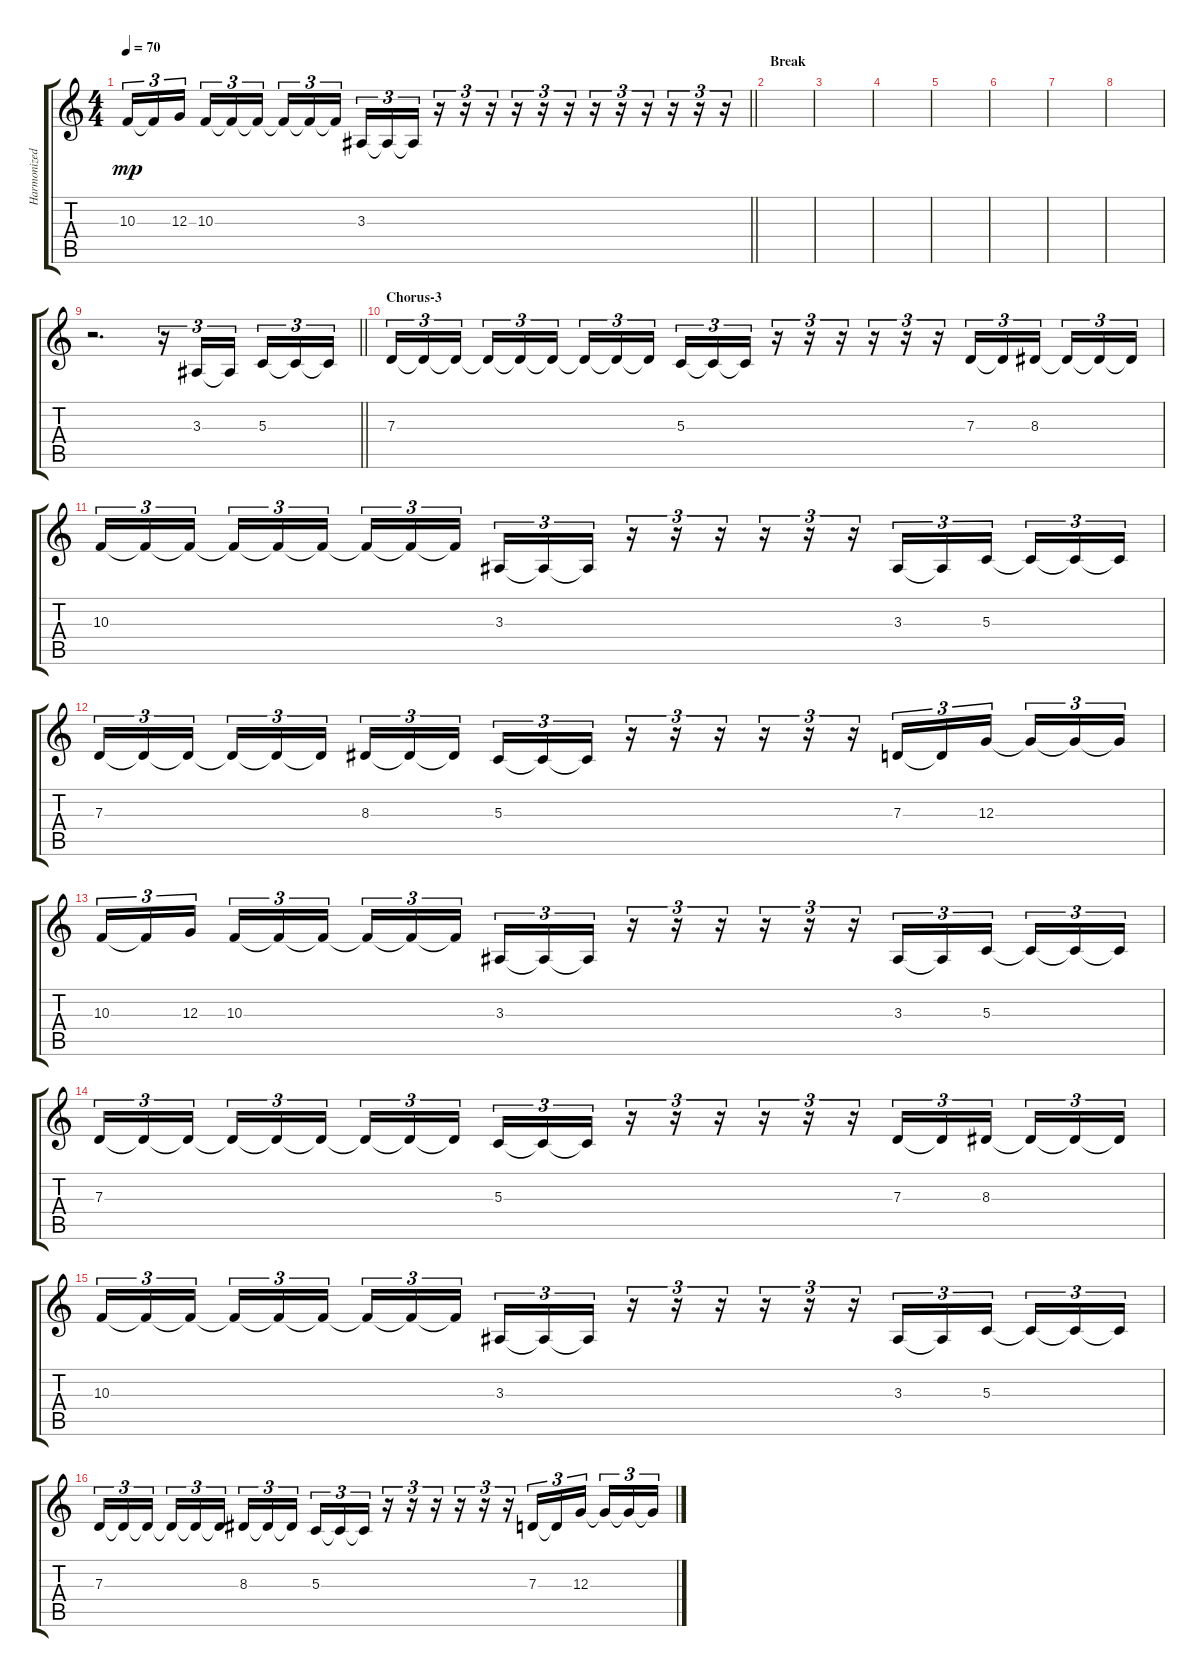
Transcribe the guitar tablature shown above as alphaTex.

\track ("Harmonized Vocals" "Harmonized") {instrument lead6voice}
\staff {score tabs}
\tuning (E4 B3 G3 D3 A2 E2) {hide}
\ts (4 4)
\tempo 70
\clef g2
\barLineRight lightlight
\ks c
10.3.16{tu (3 2) dy mp} 10.3{t}.16{tu (3 2)} 12.3.16{tu (3 2)} 10.3.16{tu (3 2)} 10.3{t}.16{tu (3 2)} 10.3{t}.16{tu (3 2)} 10.3{t}.16{tu (3 2)} 10.3{t}.16{tu (3 2)} 10.3{t}.16{tu (3 2)} 3.3.16{tu (3 2)} 3.3{t}.16{tu (3 2)} 3.3{t}.16{tu (3 2)} r.16{tu (3 2)} r.16{tu (3 2)} r.16{tu (3 2)} r.16{tu (3 2)} r.16{tu (3 2)} r.16{tu (3 2)} r.16{tu (3 2)} r.16{tu (3 2)} r.16{tu (3 2)} r.16{tu (3 2)} r.16{tu (3 2)} r.16{tu (3 2)} |
\section ("" "Break")
|
|
|
|
|
|
|
\barLineRight lightlight
r.2{d} r.16{tu (3 2)} 3.3.16{tu (3 2)} 3.3{t}.16{tu (3 2)} 5.3.16{tu (3 2)} 5.3{t}.16{tu (3 2)} 5.3{t}.16{tu (3 2)} |
\section ("" "Chorus-3")
7.3.16{tu (3 2)} 7.3{t}.16{tu (3 2)} 7.3{t}.16{tu (3 2)} 7.3{t}.16{tu (3 2)} 7.3{t}.16{tu (3 2)} 7.3{t}.16{tu (3 2)} 7.3{t}.16{tu (3 2)} 7.3{t}.16{tu (3 2)} 7.3{t}.16{tu (3 2)} 5.3.16{tu (3 2)} 5.3{t}.16{tu (3 2)} 5.3{t}.16{tu (3 2)} r.16{tu (3 2)} r.16{tu (3 2)} r.16{tu (3 2)} r.16{tu (3 2)} r.16{tu (3 2)} r.16{tu (3 2)} 7.3.16{tu (3 2)} 7.3{t}.16{tu (3 2)} 8.3.16{tu (3 2)} 8.3{t}.16{tu (3 2)} 8.3{t}.16{tu (3 2)} 8.3{t}.16{tu (3 2)} |
10.3.16{tu (3 2)} 10.3{t}.16{tu (3 2)} 10.3{t}.16{tu (3 2)} 10.3{t}.16{tu (3 2)} 10.3{t}.16{tu (3 2)} 10.3{t}.16{tu (3 2)} 10.3{t}.16{tu (3 2)} 10.3{t}.16{tu (3 2)} 10.3{t}.16{tu (3 2)} 3.3.16{tu (3 2)} 3.3{t}.16{tu (3 2)} 3.3{t}.16{tu (3 2)} r.16{tu (3 2)} r.16{tu (3 2)} r.16{tu (3 2)} r.16{tu (3 2)} r.16{tu (3 2)} r.16{tu (3 2)} 3.3.16{tu (3 2)} 3.3{t}.16{tu (3 2)} 5.3.16{tu (3 2)} 5.3{t}.16{tu (3 2)} 5.3{t}.16{tu (3 2)} 5.3{t}.16{tu (3 2)} |
7.3.16{tu (3 2)} 7.3{t}.16{tu (3 2)} 7.3{t}.16{tu (3 2)} 7.3{t}.16{tu (3 2)} 7.3{t}.16{tu (3 2)} 7.3{t}.16{tu (3 2)} 8.3.16{tu (3 2)} 8.3{t}.16{tu (3 2)} 8.3{t}.16{tu (3 2)} 5.3.16{tu (3 2)} 5.3{t}.16{tu (3 2)} 5.3{t}.16{tu (3 2)} r.16{tu (3 2)} r.16{tu (3 2)} r.16{tu (3 2)} r.16{tu (3 2)} r.16{tu (3 2)} r.16{tu (3 2)} 7.3.16{tu (3 2)} 7.3{t}.16{tu (3 2)} 12.3.16{tu (3 2)} 12.3{t}.16{tu (3 2)} 12.3{t}.16{tu (3 2)} 12.3{t}.16{tu (3 2)} |
10.3.16{tu (3 2)} 10.3{t}.16{tu (3 2)} 12.3.16{tu (3 2)} 10.3.16{tu (3 2)} 10.3{t}.16{tu (3 2)} 10.3{t}.16{tu (3 2)} 10.3{t}.16{tu (3 2)} 10.3{t}.16{tu (3 2)} 10.3{t}.16{tu (3 2)} 3.3.16{tu (3 2)} 3.3{t}.16{tu (3 2)} 3.3{t}.16{tu (3 2)} r.16{tu (3 2)} r.16{tu (3 2)} r.16{tu (3 2)} r.16{tu (3 2)} r.16{tu (3 2)} r.16{tu (3 2)} 3.3.16{tu (3 2)} 3.3{t}.16{tu (3 2)} 5.3.16{tu (3 2)} 5.3{t}.16{tu (3 2)} 5.3{t}.16{tu (3 2)} 5.3{t}.16{tu (3 2)} |
7.3.16{tu (3 2)} 7.3{t}.16{tu (3 2)} 7.3{t}.16{tu (3 2)} 7.3{t}.16{tu (3 2)} 7.3{t}.16{tu (3 2)} 7.3{t}.16{tu (3 2)} 7.3{t}.16{tu (3 2)} 7.3{t}.16{tu (3 2)} 7.3{t}.16{tu (3 2)} 5.3.16{tu (3 2)} 5.3{t}.16{tu (3 2)} 5.3{t}.16{tu (3 2)} r.16{tu (3 2)} r.16{tu (3 2)} r.16{tu (3 2)} r.16{tu (3 2)} r.16{tu (3 2)} r.16{tu (3 2)} 7.3.16{tu (3 2)} 7.3{t}.16{tu (3 2)} 8.3.16{tu (3 2)} 8.3{t}.16{tu (3 2)} 8.3{t}.16{tu (3 2)} 8.3{t}.16{tu (3 2)} |
10.3.16{tu (3 2)} 10.3{t}.16{tu (3 2)} 10.3{t}.16{tu (3 2)} 10.3{t}.16{tu (3 2)} 10.3{t}.16{tu (3 2)} 10.3{t}.16{tu (3 2)} 10.3{t}.16{tu (3 2)} 10.3{t}.16{tu (3 2)} 10.3{t}.16{tu (3 2)} 3.3.16{tu (3 2)} 3.3{t}.16{tu (3 2)} 3.3{t}.16{tu (3 2)} r.16{tu (3 2)} r.16{tu (3 2)} r.16{tu (3 2)} r.16{tu (3 2)} r.16{tu (3 2)} r.16{tu (3 2)} 3.3.16{tu (3 2)} 3.3{t}.16{tu (3 2)} 5.3.16{tu (3 2)} 5.3{t}.16{tu (3 2)} 5.3{t}.16{tu (3 2)} 5.3{t}.16{tu (3 2)} |
7.3.16{tu (3 2)} 7.3{t}.16{tu (3 2)} 7.3{t}.16{tu (3 2)} 7.3{t}.16{tu (3 2)} 7.3{t}.16{tu (3 2)} 7.3{t}.16{tu (3 2)} 8.3.16{tu (3 2)} 8.3{t}.16{tu (3 2)} 8.3{t}.16{tu (3 2)} 5.3.16{tu (3 2)} 5.3{t}.16{tu (3 2)} 5.3{t}.16{tu (3 2)} r.16{tu (3 2)} r.16{tu (3 2)} r.16{tu (3 2)} r.16{tu (3 2)} r.16{tu (3 2)} r.16{tu (3 2)} 7.3.16{tu (3 2)} 7.3{t}.16{tu (3 2)} 12.3.16{tu (3 2)} 12.3{t}.16{tu (3 2)} 12.3{t}.16{tu (3 2)} 12.3{t}.16{tu (3 2)}
